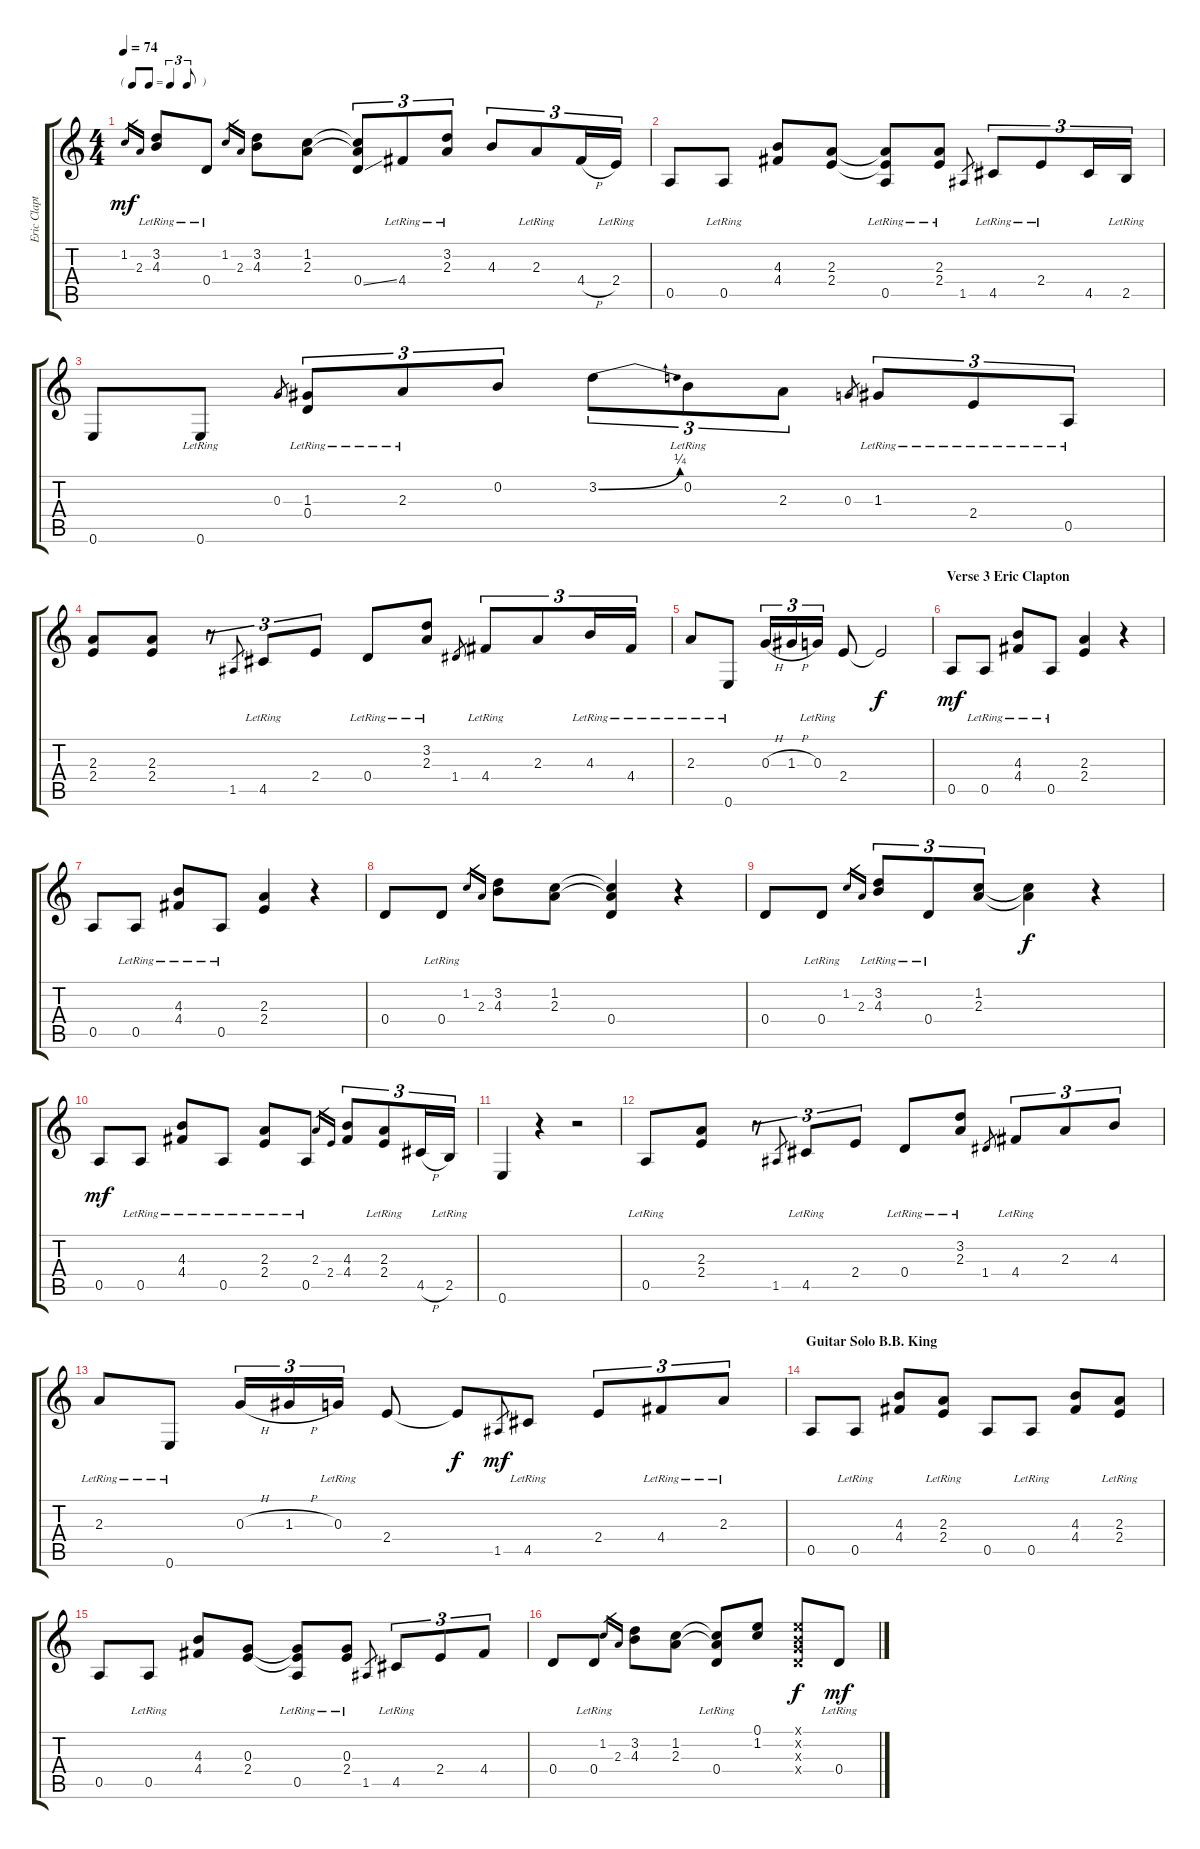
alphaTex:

\track ("Eric Clapton" "Eric Clapt") {instrument acousticguitarsteel}
\staff {score tabs}
\tuning (E4 B3 G3 D3 A2 E2) {hide}
\ts (4 4)
\tf triplet8th
\tempo 74
\clef g2
\ks c
1.2.16{gr dy mf} 2.3.16{gr} (3.2{lr} 4.3{lr}).8 0.4{lr}.8 1.2.16{gr} 2.3.16{gr} (3.2 4.3).8 (1.2 2.3).8 (1.2{t} 2.3{t} 0.4{ss}).8{tu (3 2)} 4.4{lr}.8{tu (3 2)} (3.2{lr} 2.3).8{tu (3 2)} 4.3.8{tu (3 2)} 2.3{lr}.8{tu (3 2)} 4.4{h}.16{tu (3 2)} 2.4{lr}.16{tu (3 2)} |
0.5.8 0.5{lr}.8 (4.3 4.4).8 (2.3 2.4).8 (2.3{t} 2.4{t} 0.5{lr}).8 (2.3{lr} 2.4{lr}).8 1.5.8{gr} 4.5{lr}.8{tu (3 2)} 2.4{lr}.8{tu (3 2)} 4.5.16{tu (3 2)} 2.5{lr}.16{tu (3 2)} |
0.6.8 0.6{lr}.8 0.3.8{gr} (1.3 0.4{lr}).8{tu (3 2)} 2.3{lr}.8{tu (3 2)} 0.2.8{tu (3 2)} 3.2{be (bend 0 0 60 1)}.8{tu (3 2)} 0.2{lr}.8{tu (3 2)} 2.3.8{tu (3 2)} 0.3.8{gr} 1.3{lr}.8{tu (3 2)} 2.4{lr}.8{tu (3 2)} 0.5{lr}.8{tu (3 2)} |
(2.3 2.4).8 (2.3 2.4).8 r.8{tu (3 2)} 1.5.8{gr} 4.5{lr}.8{tu (3 2)} 2.4.8{tu (3 2)} 0.4{lr}.8 (3.2{lr} 2.3{lr}).8 1.4.8{gr} 4.4{lr}.8{tu (3 2)} 2.3.8{tu (3 2)} 4.3{lr}.16{tu (3 2)} 4.4{lr}.16{tu (3 2)} |
2.3{lr}.8 0.6{lr}.8 0.3{h}.16{tu (3 2)} 1.3{h}.16{tu (3 2)} 0.3{lr}.16{tu (3 2)} 2.4.8 2.4{t}.2{dy f} |
\section ("" "Verse 3 Eric Clapton")
0.5.8{dy mf} 0.5{lr}.8 (4.3{lr} 4.4{lr}).8 0.5{lr}.8 (2.3 2.4).4 r.4 |
0.5.8 0.5{lr}.8 (4.3{lr} 4.4{lr}).8 0.5{lr}.8 (2.3 2.4).4 r.4 |
0.4.8 0.4{lr}.8 1.2.16{gr} 2.3.16{gr} (3.2 4.3).8 (1.2 2.3).8 (1.2{t} 2.3{t} 0.4).4 r.4 |
0.4.8 0.4{lr}.8 1.2.16{gr} 2.3.16{gr} (3.2{lr} 4.3{lr}).8{tu (3 2)} 0.4{lr}.8{tu (3 2)} (1.2 2.3).8{tu (3 2)} (1.2{t} 2.3{t}).4{dy f} r.4 |
0.5.8{dy mf} 0.5{lr}.8 (4.3{lr} 4.4{lr}).8 0.5{lr}.8 (2.3{lr} 2.4{lr}).8 0.5{lr}.8 2.3.16{gr} 2.4.16{gr} (4.3 4.4).8{tu (3 2)} (2.3{lr} 2.4{lr}).8{tu (3 2)} 4.5{h}.16{tu (3 2)} 2.5{lr}.16{tu (3 2)} |
0.6.4 r.4 r.2 |
0.5{lr}.8 (2.3 2.4).8 r.8{tu (3 2)} 1.5.8{gr} 4.5{lr}.8{tu (3 2)} 2.4.8{tu (3 2)} 0.4{lr}.8 (3.2{lr} 2.3{lr}).8 1.4.8{gr} 4.4{lr}.8{tu (3 2)} 2.3.8{tu (3 2)} 4.3.8{tu (3 2)} |
2.3{lr}.8 0.6{lr}.8 0.3{h}.16{tu (3 2)} 1.3{h}.16{tu (3 2)} 0.3{lr}.16{tu (3 2)} 2.4.8 2.4{t}.8{dy f} 1.5.8{gr dy mf} 4.5{lr}.8 2.4.8{tu (3 2)} 4.4{lr}.8{tu (3 2)} 2.3{lr}.8{tu (3 2)} |
\section ("" "Guitar Solo B.B. King")
0.5.8 0.5{lr}.8 (4.3 4.4).8 (2.3{lr} 2.4{lr}).8 0.5.8 0.5{lr}.8 (4.3 4.4).8 (2.3{lr} 2.4{lr}).8 |
0.5.8 0.5{lr}.8 (4.3 4.4).8 (0.3 2.4).8 (0.3{t} 2.4{t} 0.5{lr}).8 (0.3{lr} 2.4{lr}).8 1.5.8{gr} 4.5{lr}.8{tu (3 2)} 2.4.8{tu (3 2)} 4.4.8{tu (3 2)} |
0.4.8 0.4{lr}.8 1.2.16{gr} 2.3.16{gr} (3.2 4.3).8 (1.2 2.3).8 (1.2{t} 2.3{t} 0.4{lr}).8 (0.1 1.2).8 (0.1{x} 0.2{x} 0.3{x} 0.4{x}).8{dy f} 0.4{lr}.8{dy mf}
